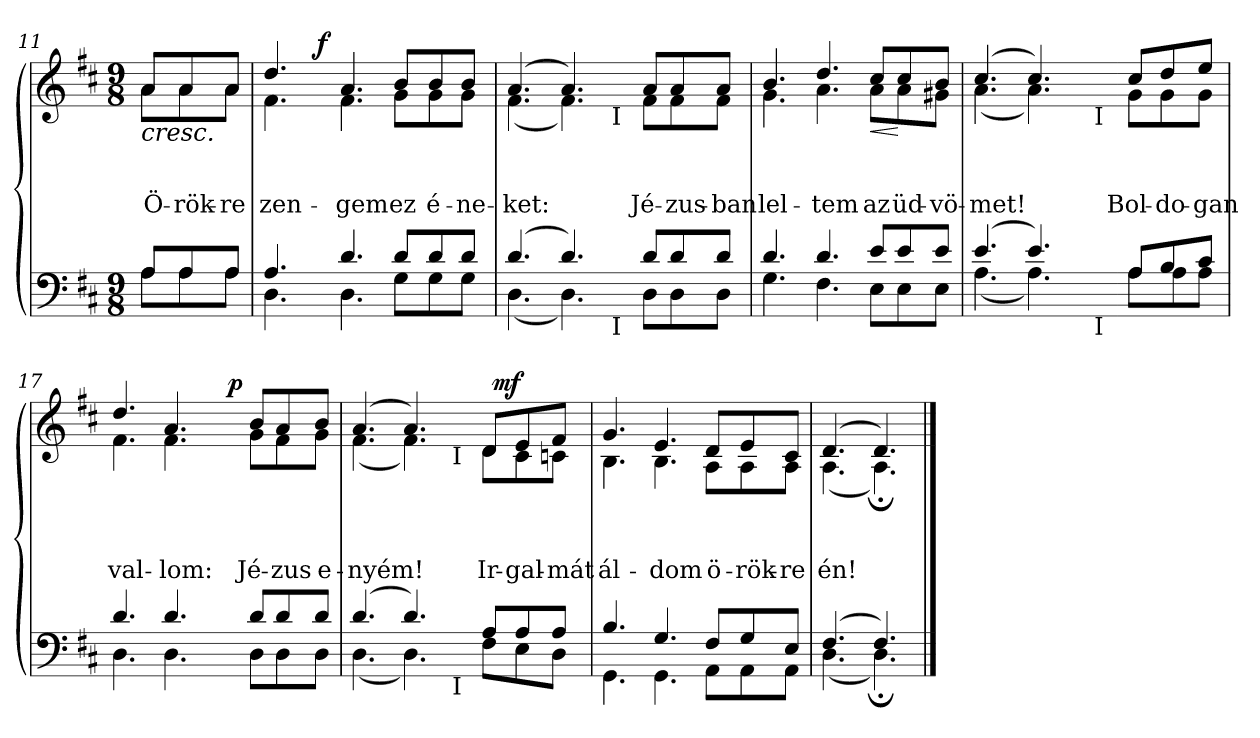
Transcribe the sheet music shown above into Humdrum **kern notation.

**kern	**kern	**text	**text	**text	**dynam
*part2	*part1	*part1	*part1	*part1	*part1
*staff2	*staff1	*staff1	*staff1	*staff1	*staff1
!!LO:LB:g=z
*clefF4	*clefG2	*	*	*	*
*k[f#c#]	*k[f#c#]	*	*	*	*
*b:	*b:	*	*	*	*
*M9/8	*M9/8	*	*	*	*
=11	=11	=11	=11	=11	=11
*^	*	*	*	*	*
!	!	!	!	!	!LO:LY:b	!LO:HP:b
*	*	*^	*	*	*	*
8A/L	8A\L	8a/L	8a\L	.	.	Ö-	<
!	!	!	!	!	!	!LO:LY:b	!
8A/	8A\	8a/	8a\	.	.	-rök-	.
!	!	!	!	!	!	!LO:LY:b	!
8A/J	8A\J	8a/J	8a\J	.	.	-re	.
*	*	*v	*v	*	*	*	*
=12	=12	=12	=12	=12	=12	=12
*	*	*^	*	*	*	*
!	!	!	!	!	!	!LO:LY:b	!
*	*	*	*^	*	*	*	*
4.A/	4.D\	4.dd/	4.f#\	4ryy	.	.	zen-	.
.	.	.	.	32ryy	.	.	.	.
!	!	!	!	!	!	!	!	!LO:DY:a
.	.	.	.	2ryy	.	.	.	f
!	!	!	!	!	!	!	!LO:LY:b	!
4.d/	4.D\	4.a/	4.f#\	.	.	.	-gem	[
!	!	!	!	!	!	!	!LO:LY:b	!
8d/L	8G\L	8b/L	8g\L	.	.	.	ez	.
.	.	.	.	4ryy	.	.	.	.
!	!	!	!	!	!	!	!LO:LY:b	!
8d/	8G\	8b/	8g\	.	.	.	é-	.
!	!	!	!	!	!	!	!LO:LY:b	!
8d/J	8G\J	8b/J	8g\J	.	.	.	-ne-	.
.	.	.	.	16.ryy	.	.	.	.
=13	=13	=13	=13	=13	=13	=13	=13	=13
!	!	!	!	!	!	!	!LO:LY:b	!
*	*^	*	*	*	*	*	*	*
(>4.d/	(<4.D\	2ryy	(>4.a/	(<4.f#\	2ryy	.	.	-ket:	.
4.d/)	4.D\)	.	4.a/)	4.f#\)	.	.	.	.	.
.	.	16.ryy	.	.	16.ryy	.	.	.	.
!	!	!	!	!	!LO:TX:b:t=I	!	!	!	!
!	!	!LO:TX:b:t=I	!	!	!	!	!	!	!
.	.	2ryy	.	.	2ryy	.	.	.	.
!	!	!	!	!	!	!	!	!LO:LY:b	!
8d/L	8D\L	.	8a/L	8f#\L	.	.	.	Jé-	.
!	!	!	!	!	!	!	!	!LO:LY:b	!
8d/	8D\	.	8a/	8f#\	.	.	.	-zus-	.
!	!	!	!	!	!	!	!	!LO:LY:b	!
8d/J	8D\J	.	8a/J	8f#\J	.	.	.	-ban	.
.	.	32ryy	.	.	32ryy	.	.	.	.
*	*v	*v	*	*	*	*	*	*	*
*	*	*v	*v	*v	*	*	*	*
=14	=14	=14	=14	=14	=14	=14
*	*^	*^	*	*	*	*
*	*	*	*	*^	*	*	*	*
!	!	!	!	!	!	!	!	!LO:LY:b	!
*	*v	*v	*	*	*	*	*	*	*
*	*	*	*v	*v	*	*	*	*
4.d/	4.G\	4.b/	4.g\	.	.	lel-	.
!	!	!	!	!	!	!LO:LY:b	!
4.d/	4.F#\	4.dd/	4.a\	.	.	-tem	.
!	!	!	!	!	!	!LO:LY:b	!LO:HP:b
8e/L	8E\L	8cc#/L	8a\L	.	.	az	<
!	!	!	!	!	!	!LO:LY:b	!
8e/	8E\	8cc#/	8a\	.	.	üd-	[
!	!	!	!	!	!	!LO:LY:b	!
8e/J	8E\J	8b/J	8g#X\J	.	.	-vö-	.
*	*	*v	*v	*	*	*	*
=15	=15	=15	=15	=15	=15	=15
*	*	*^	*	*	*	*
!	!	!	!	!	!	!LO:LY:b	!
*	*^	*	*^	*	*	*	*
(>4.e/	(<4.A\	2ryy	(>4.cc#/	(<4.a\	2ryy	.	.	-met!	.
4.e/)	4.A\)	.	4.cc#/)	4.a\)	.	.	.	.	.
.	.	8ryy	.	.	8ryy	.	.	.	.
.	.	32ryy	.	.	32ryy	.	.	.	.
!	!	!	!	!	!LO:TX:b:t=I	!	!	!	!
!	!	!LO:TX:b:t=I	!	!	!	!	!	!	!
.	.	16.ryy	.	.	16.ryy	.	.	.	.
*	*v	*v	*	*	*	*	*	*	*
*	*	*v	*v	*v	*	*	*	*
!!LO:LB:g=z
=16-	=16-	=16-	=16-	=16-	=16-	=16-
*	*^	*^	*	*	*	*
*	*	*	*	*^	*	*	*	*
!	!	!	!	!	!	!	!	!LO:LY:b	!
*	*v	*v	*	*	*	*	*	*	*
*	*	*	*v	*v	*	*	*	*
8A/L	8A\L	8cc#/L	8g\L	.	.	Bol-	.
!	!	!	!	!	!	!LO:LY:b	!
8B/	8A\	8dd/	8g\	.	.	-do-	.
!	!	!	!	!	!	!LO:LY:b	!
8c#/J	8A\J	8ee/J	8g\J	.	.	-gan	.
*	*	*v	*v	*	*	*	*
=17	=17	=17	=17	=17	=17	=17
*	*	*^	*	*	*	*
!	!	!	!	!	!	!LO:LY:b	!
*	*	*	*^	*	*	*	*
4.d/	4.D\	4.dd/	4.f#\	2ryy	.	.	val-	.
!	!	!	!	!	!	!	!LO:LY:b	!
4.d/	4.D\	4.a/	4.f#\	.	.	.	-lom:	.
.	.	.	.	8ryy	.	.	.	.
.	.	.	.	32ryy	.	.	.	.
!	!	!	!	!	!	!	!	!LO:DY:a
.	.	.	.	4...ryy	.	.	.	p
!	!	!	!	!	!	!	!LO:LY:b	!
8d/L	8D\L	8b/L	8g\L	.	.	.	Jé-	.
!	!	!	!	!	!	!	!LO:LY:b	!
8d/	8D\	8a/	8f#\	.	.	.	-zus	.
!	!	!	!	!	!	!	!LO:LY:b	!
8d/J	8D\J	8b/J	8g\J	.	.	.	e-	.
*	*	*v	*v	*v	*	*	*	*
=18	=18	=18	=18	=18	=18	=18
*	*	*^	*	*	*	*
*	*	*	*^	*	*	*	*
!	!	!	!	!	!	!	!LO:LY:b	!
*	*^	*	*	*^	*	*	*	*
(>4.d/	(<4.D\	2ryy	(>4.a/	(<4.f#\	2ryy	2ryy	.	.	-nyém!	.
4.d/)	4.D\)	.	4.a/)	4.f#\)	.	.	.	.	.	.
.	.	16.ryy	.	.	4ryy	16.ryy	.	.	.	.
!	!	!	!	!	!	!LO:TX:b:t=I	!	!	!	!
!	!	!LO:TX:b:t=I	!	!	!	!	!	!	!	!
.	.	2ryy	.	.	.	2ryy	.	.	.	.
!	!	!	!	!	!	!	!	!	!LO:LY:b	!
8A/L	8F#\L	.	8d/L	8d\L	32ryy	.	.	.	Ir-	.
!	!	!	!	!	!	!	!	!	!	!LO:DY:a
.	.	.	.	.	4ryy	.	.	.	.	mf
!	!	!	!	!	!	!	!	!	!LO:LY:b	!
8A/	8E\	.	8e/	8c#\	.	.	.	.	-gal-	.
!	!	!	!	!	!	!	!	!	!LO:LY:b	!
8A/J	8D\J	.	8f#/J	8cn\J	.	.	.	.	-mát	.
.	.	.	.	.	16.ryy	.	.	.	.	.
.	.	32ryy	.	.	.	32ryy	.	.	.	.
*	*v	*v	*	*	*	*	*	*	*	*
*	*	*v	*v	*v	*v	*	*	*	*
=19	=19	=19	=19	=19	=19	=19
*	*^	*^	*	*	*	*
*	*	*	*	*^	*	*	*	*
*	*	*	*	*	*^	*	*	*	*
!	!	!	!	!	!	!	!	!	!LO:LY:b	!
*	*v	*v	*	*	*	*	*	*	*	*
*	*	*	*v	*v	*v	*	*	*	*
4.B/	4.GG\	4.g/	4.B\	.	.	ál-	.
!	!	!	!	!	!	!LO:LY:b	!
4.G/	4.GG\	4.e/	4.B\	.	.	-dom	.
!	!	!	!	!	!	!LO:LY:b	!
8F#/L	8AA\L	8d/L	8A\L	.	.	ö-	.
!	!	!	!	!	!	!LO:LY:b	!
8G/	8AA\	8e/	8A\	.	.	-rök-	.
!	!	!	!	!	!	!LO:LY:b	!
8E/J	8AA\J	8c#/J	8A\J	.	.	-re	.
=20	=20	=20	=20	=20	=20	=20	=20
!	!	!	!	!	!	!LO:LY:b	!
(>4.F#/	(<4.D\	(>4.d/	(<4.A\	.	.	én!	.
4.F#/)	4.D;<\)	4.d/)	4.A;<\)	.	.	.	.
*v	*v	*	*	*	*	*	*
*	*v	*v	*	*	*	*
==	==	==	==	==	==
*-	*-	*-	*-	*-	*-
